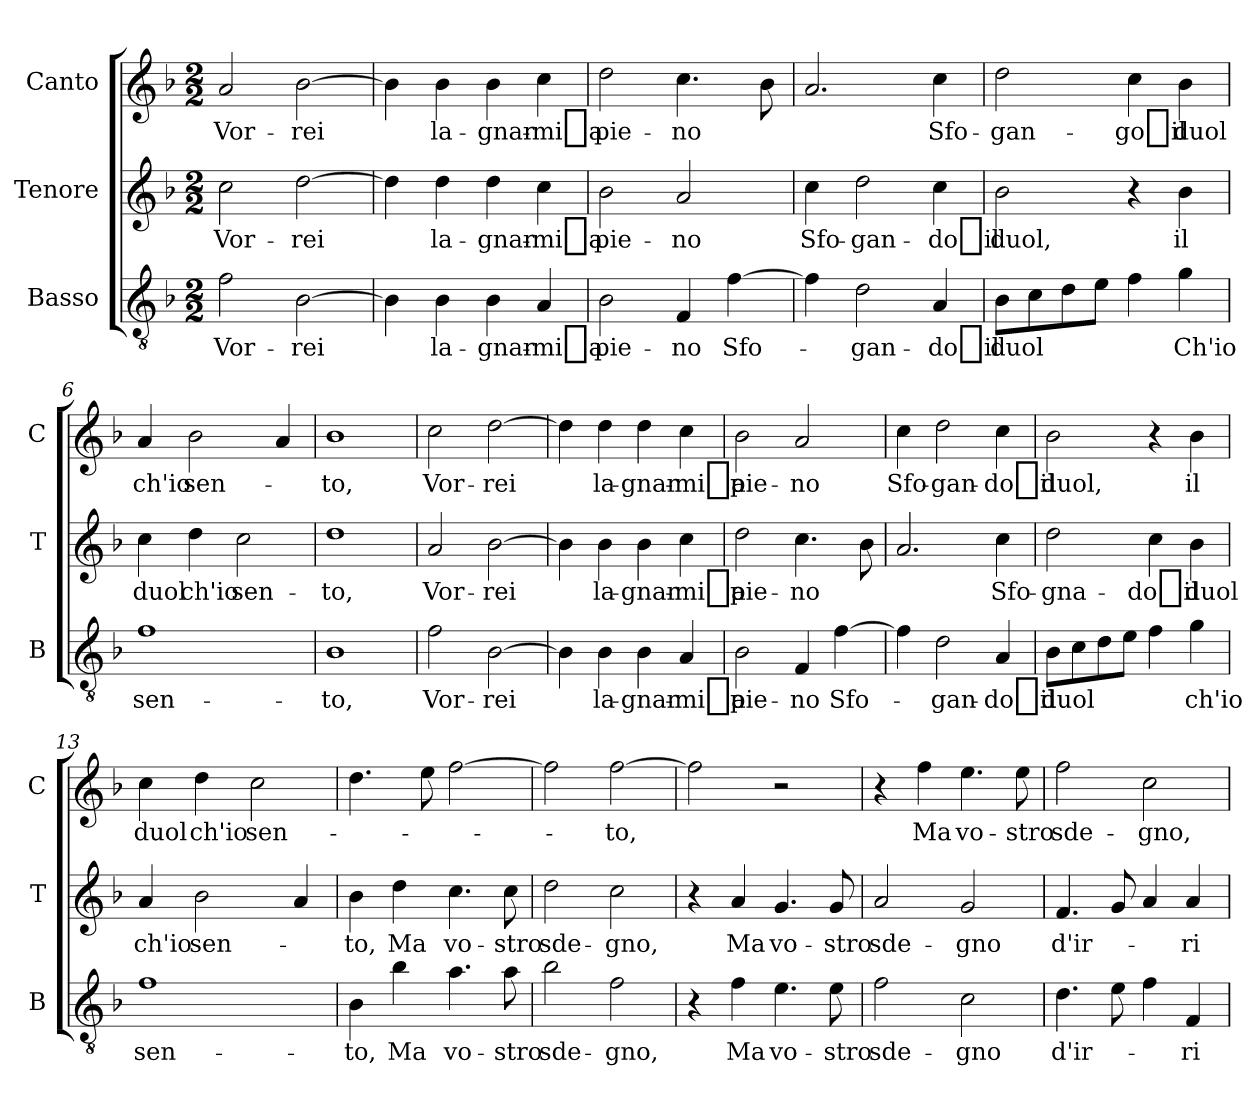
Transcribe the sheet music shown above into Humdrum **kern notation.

**kern	**text	**kern	**text	**kern	**text
*part3	*part3	*part2	*part2	*part1	*part1
*staff3	*staff3	*staff2	*staff2	*staff1	*staff1
*I"Basso	*	*I"Tenore	*	*I"Canto	*
*I'B	*	*I'T	*	*I'C	*
*clefGv2	*	*clefG2	*	*clefG2	*
*k[b-]	*	*k[b-]	*	*k[b-]	*
*F:	*	*F:	*	*F:	*
*M2/2	*	*M2/2	*	*M2/2	*
=1	=1	=1	=1	=1	=1
2f	Vor-	2cc	Vor-	2a	Vor-
[2B-	-rei	[2dd	-rei	[2b-	-rei
=2	=2	=2	=2	=2	=2
4B-]	.	4dd]	.	4b-]	.
4B-	la-	4dd	la-	4b-	la-
4B-	-gnar-	4dd	-gnar-	4b-	-gnar-
4A	-mi_a	4cc	-mi_a	4cc	-mi_a
=3	=3	=3	=3	=3	=3
2B-	pie-	2b-	pie-	2dd	pie-
4F	-no	2a	-no	4.cc	-no
[4f	Sfo-	.	.	.	.
.	.	.	.	8b-	.
=4	=4	=4	=4	=4	=4
4f]	.	4cc	Sfo-	2.a	.
2d	-gan-	2dd	-gan-	.	.
4A	-do_il	4cc	-do_il	4cc	Sfo-
=5	=5	=5	=5	=5	=5
8B-L	duol	2b-	duol,	2dd	-gan-
8c	.	.	.	.	.
8d	.	.	.	.	.
8eJ	.	.	.	.	.
4f	.	4r	.	4cc	-go_il
4g	Ch'io	4b-	il	4b-	duol
=6	=6	=6	=6	=6	=6
1f	sen-	4cc	duol	4a	ch'io
.	.	4dd	ch'io	2b-	sen-
.	.	2cc	sen-	.	.
.	.	.	.	4a	.
=7	=7	=7	=7	=7	=7
1B-	-to,	1dd	-to,	1b-	-to,
=8	=8	=8	=8	=8	=8
2f	Vor-	2a	Vor-	2cc	Vor-
[2B-	-rei	[2b-	-rei	[2dd	-rei
=9	=9	=9	=9	=9	=9
4B-]	.	4b-]	.	4dd]	.
4B-	la-	4b-	la-	4dd	la-
4B-	-gnar-	4b-	-gnar-	4dd	-gnar-
4A	-mi_a	4cc	-mi_a	4cc	-mi_a
=10	=10	=10	=10	=10	=10
2B-	pie-	2dd	pie-	2b-	pie-
4F	-no	4.cc	-no	2a	-no
[4f	Sfo-	.	.	.	.
.	.	8b-	.	.	.
=11	=11	=11	=11	=11	=11
4f]	.	2.a	.	4cc	Sfo-
2d	-gan-	.	.	2dd	-gan-
4A	-do_il	4cc	Sfo-	4cc	-do_il
=12	=12	=12	=12	=12	=12
8B-L	duol	2dd	-gna-	2b-	duol,
8c	.	.	.	.	.
8d	.	.	.	.	.
8eJ	.	.	.	.	.
4f	.	4cc	-do_il	4r	.
4g	ch'io	4b-	duol	4b-	il
=13	=13	=13	=13	=13	=13
1f	sen-	4a	ch'io	4cc	duol
.	.	2b-	sen-	4dd	ch'io
.	.	.	.	2cc	sen-
.	.	4a	.	.	.
=14	=14	=14	=14	=14	=14
4B-	-to,	4b-	-to,	4.dd	.
4b-	Ma	4dd	Ma	.	.
.	.	.	.	8ee	.
4.a	vo-	4.cc	vo-	[2ff	.
8a	-stro	8cc	-stro	.	.
=15	=15	=15	=15	=15	=15
2b-	sde-	2dd	sde-	2ff]	.
2f	-gno,	2cc	-gno,	[2ff	-to,
=16	=16	=16	=16	=16	=16
4r	.	4r	.	2ff]	.
4f	Ma	4a	Ma	.	.
4.e	vo-	4.g	vo-	2r	.
8e	-stro	8g	-stro	.	.
=17	=17	=17	=17	=17	=17
2f	sde-	2a	sde-	4r	.
.	.	.	.	4ff	Ma
2c	-gno	2g	-gno	4.ee	vo-
.	.	.	.	8ee	-stro
=18	=18	=18	=18	=18	=18
4.d	d'ir-	4.f	d'ir-	2ff	sde-
8e	.	8g	.	.	.
4f	.	4a	.	2cc	-gno,
4F	-ri-	4a	-ri-	.	.
=	=	=	=	=	=
*-	*-	*-	*-	*-	*-
